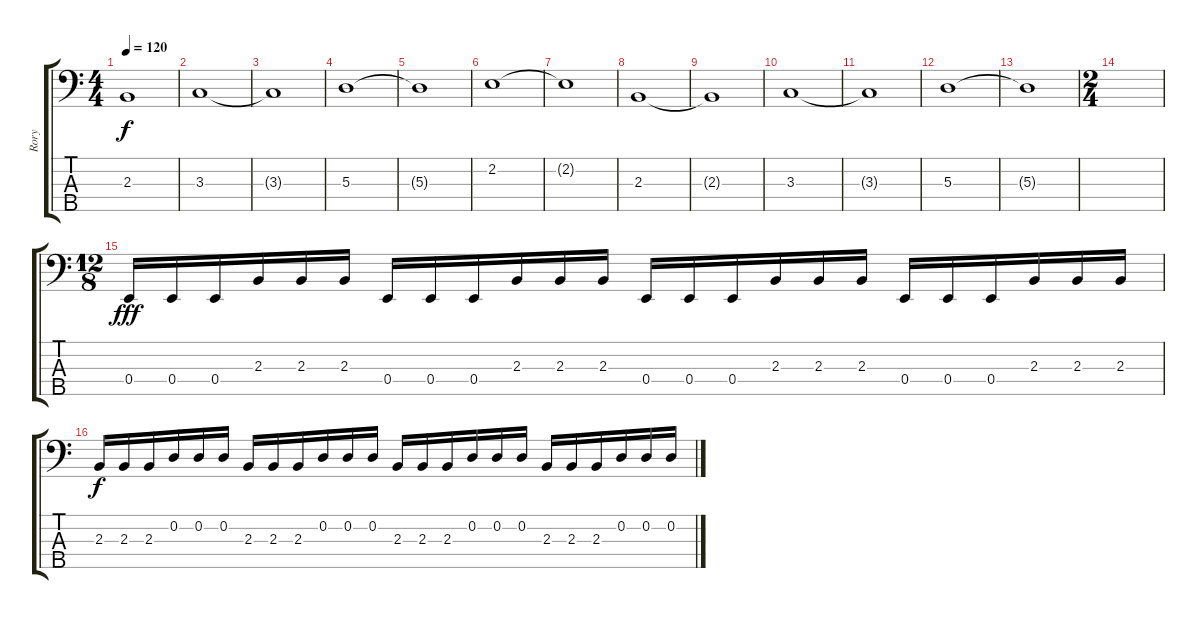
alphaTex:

\track ("Rory" "Rory") {instrument electricbassfinger}
\staff {score tabs}
\tuning (G2 D2 A1 E1 B0) {hide}
\ts (4 4)
\tempo 120
\clef f4
\ks c
2.3{t}.1{dy f} |
3.3.1 |
3.3{t}.1 |
5.3.1 |
5.3{t}.1 |
2.2.1 |
2.2{t}.1 |
2.3.1 |
2.3{t}.1 |
3.3.1 |
3.3{t}.1 |
5.3.1 |
5.3{t}.1 |
\ts (2 4)
|
\ts (12 8)
0.4.16{dy fff instrument electricbassfinger} 0.4.16 0.4.16 2.3.16 2.3.16 2.3.16 0.4.16 0.4.16 0.4.16 2.3.16 2.3.16 2.3.16 0.4.16 0.4.16 0.4.16 2.3.16 2.3.16 2.3.16 0.4.16 0.4.16 0.4.16 2.3.16 2.3.16 2.3.16 |
2.3.16{dy f} 2.3.16 2.3.16 0.2.16 0.2.16 0.2.16 2.3.16 2.3.16 2.3.16 0.2.16 0.2.16 0.2.16 2.3.16 2.3.16 2.3.16 0.2.16 0.2.16 0.2.16 2.3.16 2.3.16 2.3.16 0.2.16 0.2.16 0.2.16
